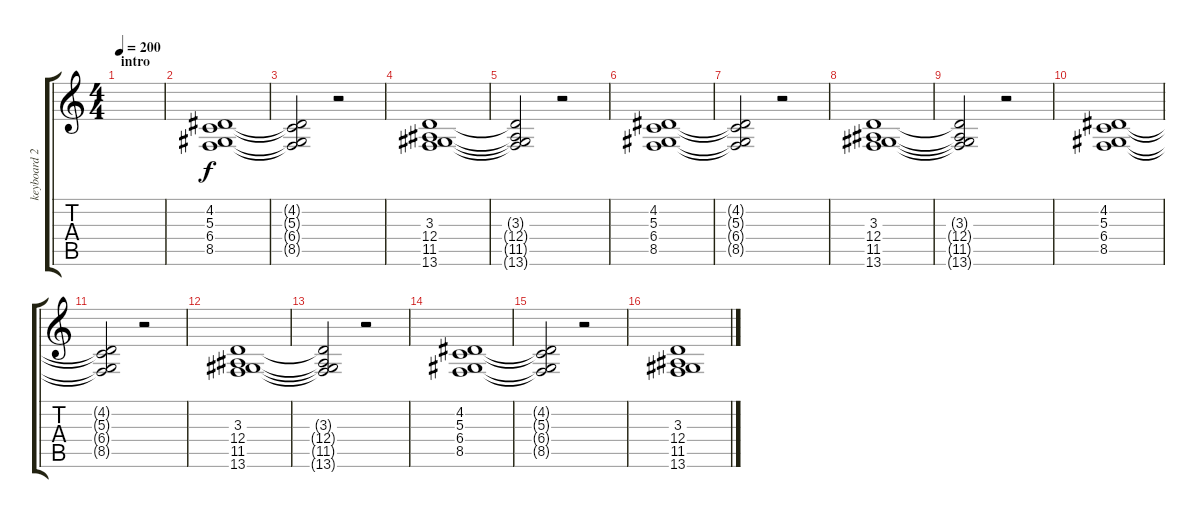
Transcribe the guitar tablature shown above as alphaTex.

\track ("keyboard 2" "keyboard 2") {instrument brightacousticpiano}
\staff {score tabs}
\tuning (E4 B3 G3 D3 A2 E2) {hide}
\ts (4 4)
\section ("" "intro")
\tempo 200
\clef g2
\ks c
|
(4.2 5.3 6.4 8.5).1 |
(4.2{t} 5.3{t} 6.4{t} 8.5{t}).2 r.2 |
(3.3 12.4 11.5 13.6).1 |
(3.3{t} 12.4{t} 11.5{t} 13.6{t}).2 r.2 |
(4.2 5.3 6.4 8.5).1 |
(4.2{t} 5.3{t} 6.4{t} 8.5{t}).2 r.2 |
(3.3 12.4 11.5 13.6).1 |
(3.3{t} 12.4{t} 11.5{t} 13.6{t}).2 r.2 |
(4.2 5.3 6.4 8.5).1 |
(4.2{t} 5.3{t} 6.4{t} 8.5{t}).2 r.2 |
(3.3 12.4 11.5 13.6).1 |
(3.3{t} 12.4{t} 11.5{t} 13.6{t}).2 r.2 |
(4.2 5.3 6.4 8.5).1 |
(4.2{t} 5.3{t} 6.4{t} 8.5{t}).2 r.2 |
(3.3 12.4 11.5 13.6).1
